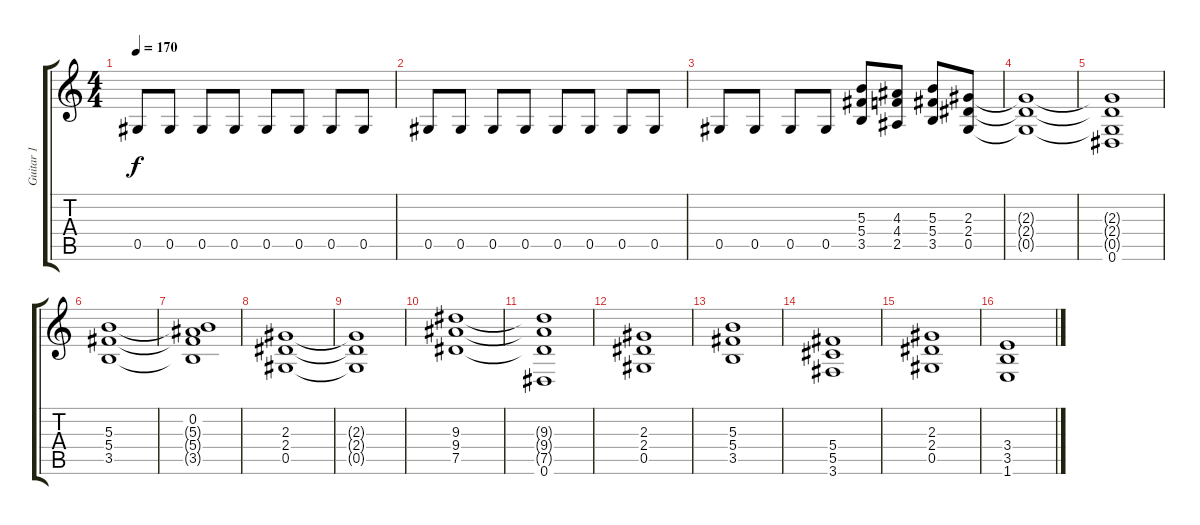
\track ("Guitar 1" "Guitar 1") {instrument distortionguitar}
\staff {score tabs}
\tuning (Eb4 Bb3 Gb3 Db3 Ab2 Eb2) {hide}
\ts (4 4)
\tempo 170
\clef g2
\ks c
0.5.8{dy f} 0.5.8 0.5.8 0.5.8 0.5.8 0.5.8 0.5.8 0.5.8 |
0.5.8 0.5.8 0.5.8 0.5.8 0.5.8 0.5.8 0.5.8 0.5.8 |
0.5.8 0.5.8 0.5.8 0.5.8 (5.3 5.4 3.5).8 (4.3 4.4 2.5).8 (5.3 5.4 3.5).8 (2.3 2.4 0.5).8 |
(2.3{t} 2.4{t} 0.5{t}).1 |
(2.3{t} 2.4{t} 0.5{t} 0.6).1 |
(5.3 5.4 3.5).1 |
(0.2 5.3{t} 5.4{t} 3.5{t}).1 |
(2.3 2.4 0.5).1 |
(2.3{t} 2.4{t} 0.5{t}).1 |
(9.3 9.4 7.5).1 |
(9.3{t} 9.4{t} 7.5{t} 0.6).1 |
(2.3 2.4 0.5).1 |
(5.3 5.4 3.5).1 |
(5.4 5.5 3.6).1 |
(2.3 2.4 0.5).1 |
(3.4 3.5 1.6).1
